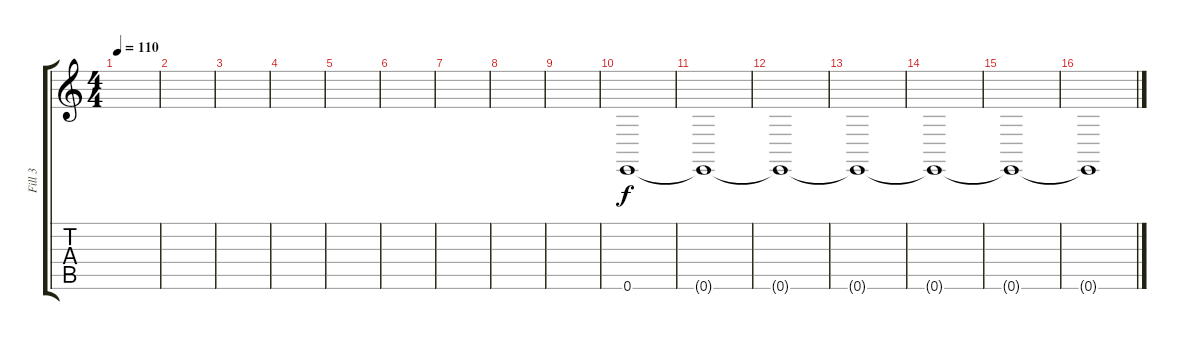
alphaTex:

\track ("Fill 3" "Fill 3") {instrument helicopter}
\staff {score tabs}
\tuning (E4 B3 G3 D3 A2 E2) {hide}
\ts (4 4)
\tempo 110
\clef g2
\ks c
|
|
|
|
|
|
|
|
|
0.6.1{volume 11} |
0.6{t}.1 |
0.6{t}.1 |
0.6{t}.1 |
0.6{t}.1 |
0.6{t}.1 |
0.6{t}.1
